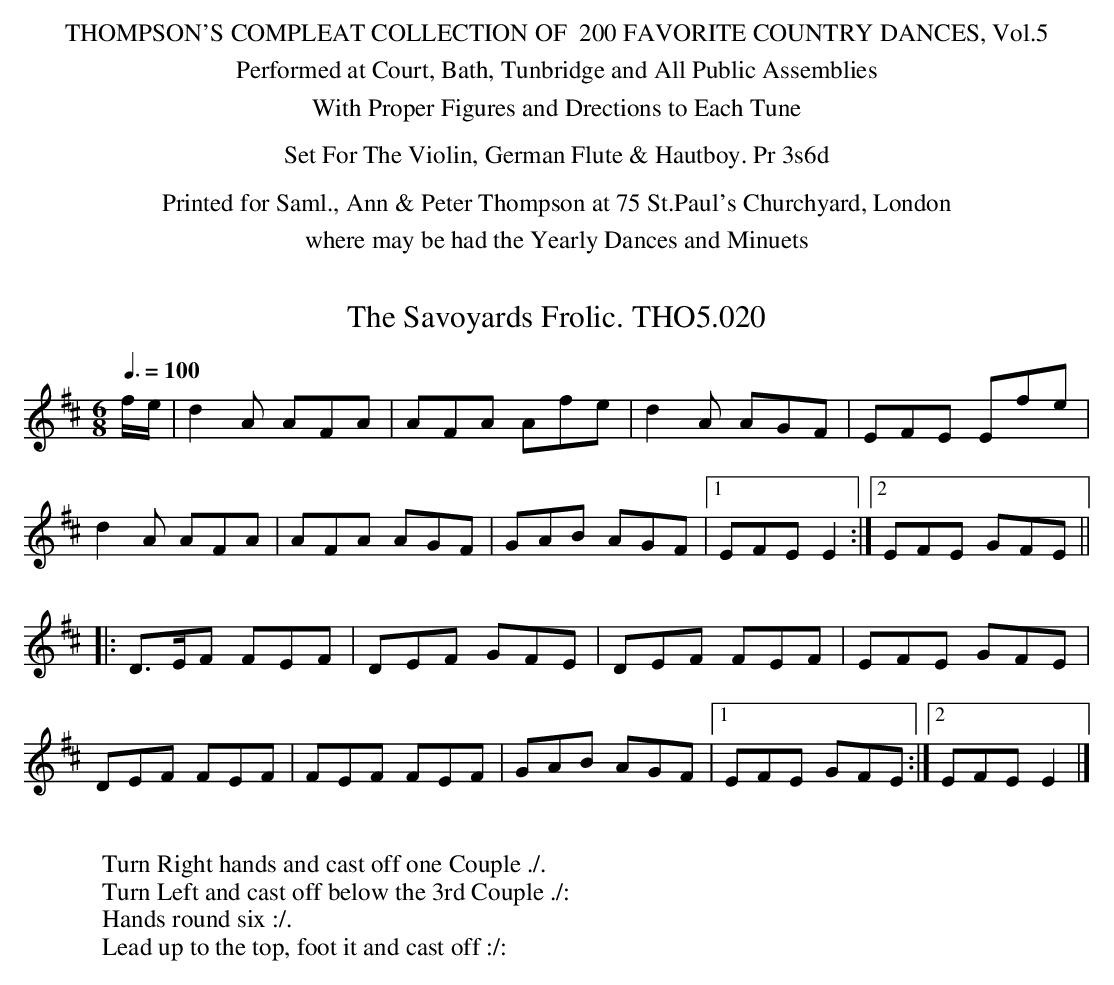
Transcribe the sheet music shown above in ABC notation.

X:1
T:Savoyards Frolic. THO5.020, The
M:6/8
L:1/8
Q:3/8=100
K:D
f/e/|d2A AFA|AFA Afe|d2A AGF|EFE Efe|
d2A AFA|AFA AGF|GAB AGF|1EFE E2:|2EFE GFE||
|:D>EF FEF|DEF GFE|DEF FEF|EFE GFE|
DEF FEF|FEF FEF|GAB AGF|1EFE GFE:|2EFE E2|]
W:
W:Turn Right hands and cast off one Couple ./.
W:Turn Left and cast off below the 3rd Couple ./:
W:Hands round six :/.
W:Lead up to the top, foot it and cast off :/:
